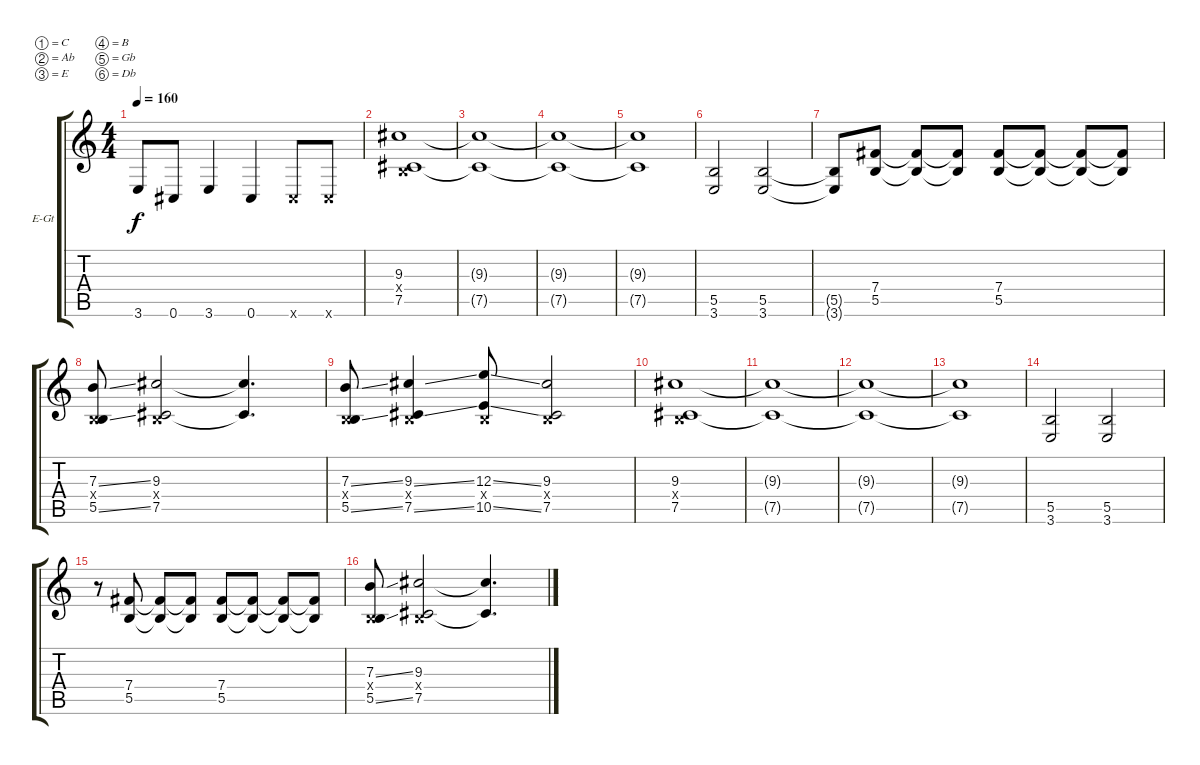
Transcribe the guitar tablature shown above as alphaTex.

\bracketExtendMode groupsimilarinstruments
\firstSystemTrackNameOrientation horizontal
\otherSystemsTrackNameOrientation horizontal
\track ("James Root" "E-Gt") {instrument distortionguitar}
\staff {score tabs}
\tuning (C4 Ab3 E3 B2 Gb2 Db2)
\ts (4 4)
\tempo 160
\clef g2
\ks c
3.6.8{dy f} 0.6.8 3.6.4 0.6.4 0.6{x}.8 0.6{x}.8 |
(9.3 0.4{x} 7.5).1 |
(9.3{t} 7.5{t}).1 |
(9.3{t} 7.5{t}).1 |
(9.3{t} 7.5{t}).1 |
(5.5 3.6).2 (5.5 3.6).2 |
(5.5{t} 3.6{t}).8 (7.4 5.5).8 (7.4{t} 5.5{t}).8 (7.4{t} 5.5{t}).8 (7.4 5.5).8 (7.4{t} 5.5{t}).8 (7.4{t} 5.5{t}).8 (7.4{t} 5.5{t}).8 |
(7.3{ss} 0.4{x} 5.5{ss}).8 (9.3 0.4{x} 7.5).2 (9.3{t} 7.5{t}).4{d} |
(7.3{ss} 0.4{x} 5.5{ss}).8 (9.3{ss} 0.4{x} 7.5{ss}).4 (12.3{ss} 0.4{x} 10.5{ss}).8 (9.3 0.4{x} 7.5).2 |
(9.3 0.4{x} 7.5).1 |
(9.3{t} 7.5{t}).1 |
(9.3{t} 7.5{t}).1 |
(9.3{t} 7.5{t}).1 |
(5.5 3.6).2 (5.5 3.6).2 |
r.8 (7.4 5.5).8 (7.4{t} 5.5{t}).8 (7.4{t} 5.5{t}).8 (7.4 5.5).8 (7.4{t} 5.5{t}).8 (7.4{t} 5.5{t}).8 (7.4{t} 5.5{t}).8 |
(7.3{ss} 0.4{x} 5.5{ss}).8 (9.3 0.4{x} 7.5).2 (9.3{t} 7.5{t}).4{d}
